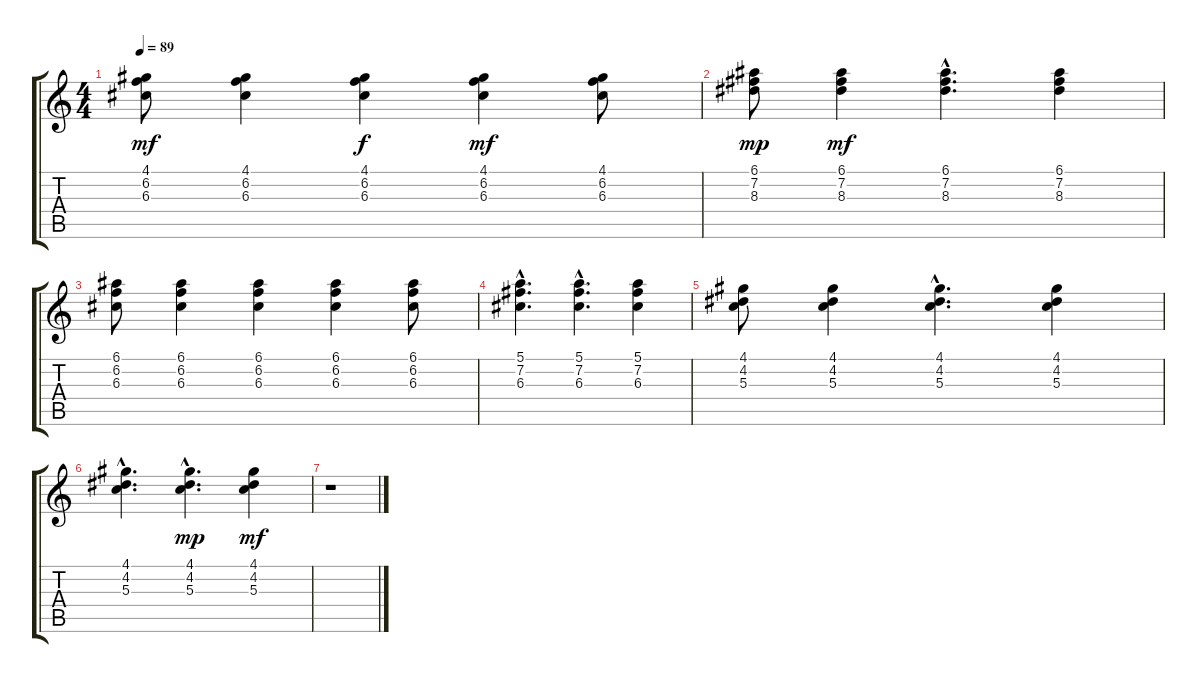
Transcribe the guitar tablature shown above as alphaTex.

\track "" {instrument acousticguitarsteel}
\staff {score tabs}
\tuning (E4 B3 G3 D3 A2 E2) {hide}
\ts (4 4)
\tempo 89
\clef g2
\ks c
(4.1 6.2 6.3).8{dy mf} (4.1 6.2 6.3).4 (4.1 6.2 6.3).4{dy f} (4.1 6.2 6.3).4{dy mf} (4.1 6.2 6.3).8 |
(6.1 7.2 8.3).8{dy mp} (6.1 7.2 8.3).4{dy mf} (6.1{hac} 7.2{hac} 8.3{hac}).4{d} (6.1 7.2 8.3).4 |
(6.1 6.2 6.3).8 (6.1 6.2 6.3).4 (6.1 6.2 6.3).4 (6.1 6.2 6.3).4 (6.1 6.2 6.3).8 |
(5.1{hac} 7.2{hac} 6.3{hac}).4{d} (5.1{hac} 7.2{hac} 6.3{hac}).4{d} (5.1 7.2 6.3).4 |
(4.1 4.2 5.3).8 (4.1 4.2 5.3).4 (4.1{hac} 4.2{hac} 5.3{hac}).4{d} (4.1 4.2 5.3).4 |
(4.1{hac} 4.2{hac} 5.3{hac}).4{d} (4.1{hac} 4.2{hac} 5.3{hac}).4{d dy mp} (4.1 4.2 5.3).4{dy mf} |
r.1
